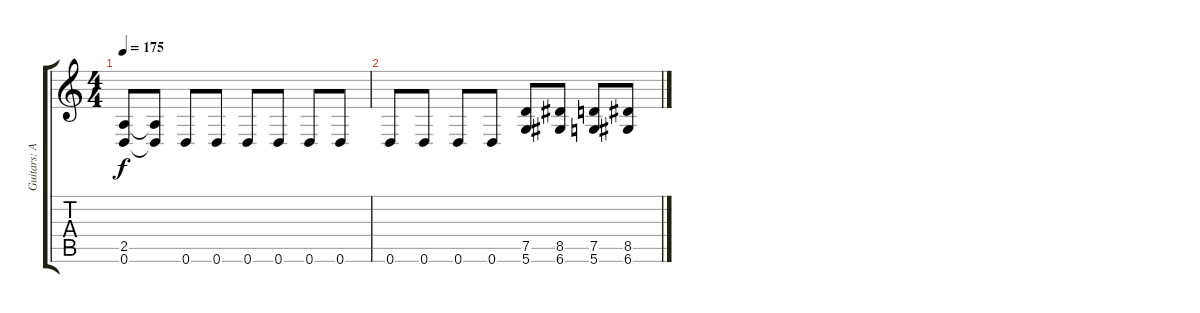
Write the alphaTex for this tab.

\track ("Guitars: Allen West" "Guitars: A") {instrument distortionguitar}
\staff {score tabs}
\tuning (D4 A3 F3 C3 G2 D2) {hide}
\ts (4 4)
\tempo 175
\clef g2
\ks c
(2.5 0.6).8{dy f} (2.5{t} 0.6{t}).8 0.6.8 0.6.8 0.6.8 0.6.8 0.6.8 0.6.8 |
0.6.8 0.6.8 0.6.8 0.6.8 (7.5 5.6).8 (8.5 6.6).8 (7.5 5.6).8 (8.5 6.6).8
